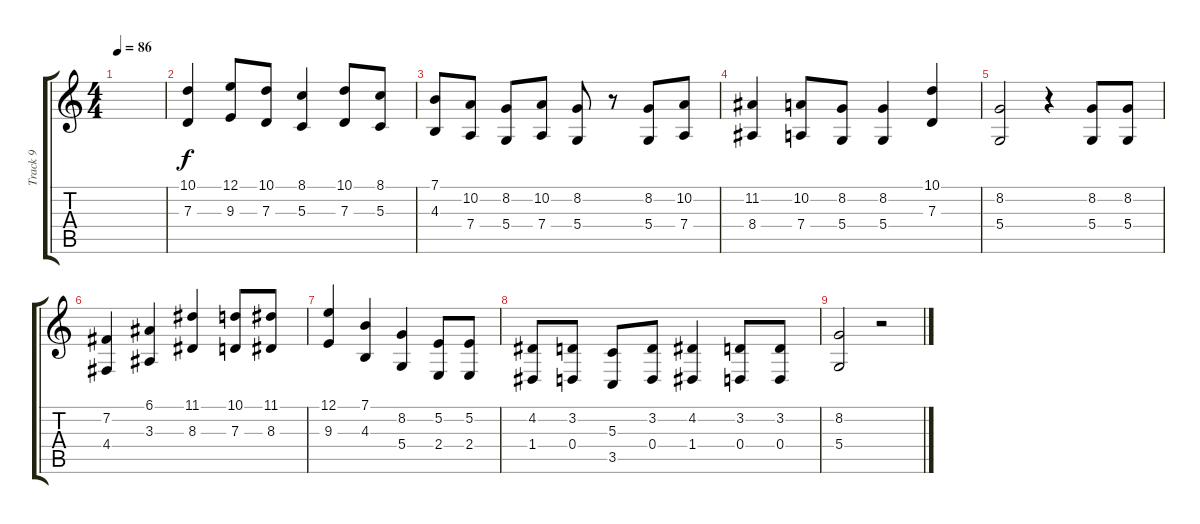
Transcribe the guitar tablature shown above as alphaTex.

\track ("Track 9" "Track 9") {instrument oboe}
\staff {score tabs}
\tuning (E4 B3 G3 D3 A2 E2) {hide}
\ts (4 4)
\tempo 86
\clef g2
\ks c
|
(10.1 7.3).4 (12.1 9.3).8 (10.1 7.3).8 (8.1 5.3).4 (10.1 7.3).8 (8.1 5.3).8 |
(7.1 4.3).8 (10.2 7.4).8 (8.2 5.4).8 (10.2 7.4).8 (8.2 5.4).8 r.8 (8.2 5.4).8 (10.2 7.4).8 |
(11.2 8.4).4 (10.2 7.4).8 (8.2 5.4).8 (8.2 5.4).4 (10.1 7.3).4 |
(8.2 5.4).2 r.4 (8.2 5.4).8 (8.2 5.4).8 |
(7.2 4.4).4 (6.1 3.3).4 (11.1 8.3).4 (10.1 7.3).8 (11.1 8.3).8 |
(12.1 9.3).4 (7.1 4.3).4 (8.2 5.4).4 (5.2 2.4).8 (5.2 2.4).8 |
(4.2 1.4).8 (3.2 0.4).8 (5.3 3.5).8 (3.2 0.4).8 (4.2 1.4).4 (3.2 0.4).8 (3.2 0.4).8 |
(8.2 5.4).2 r.2
